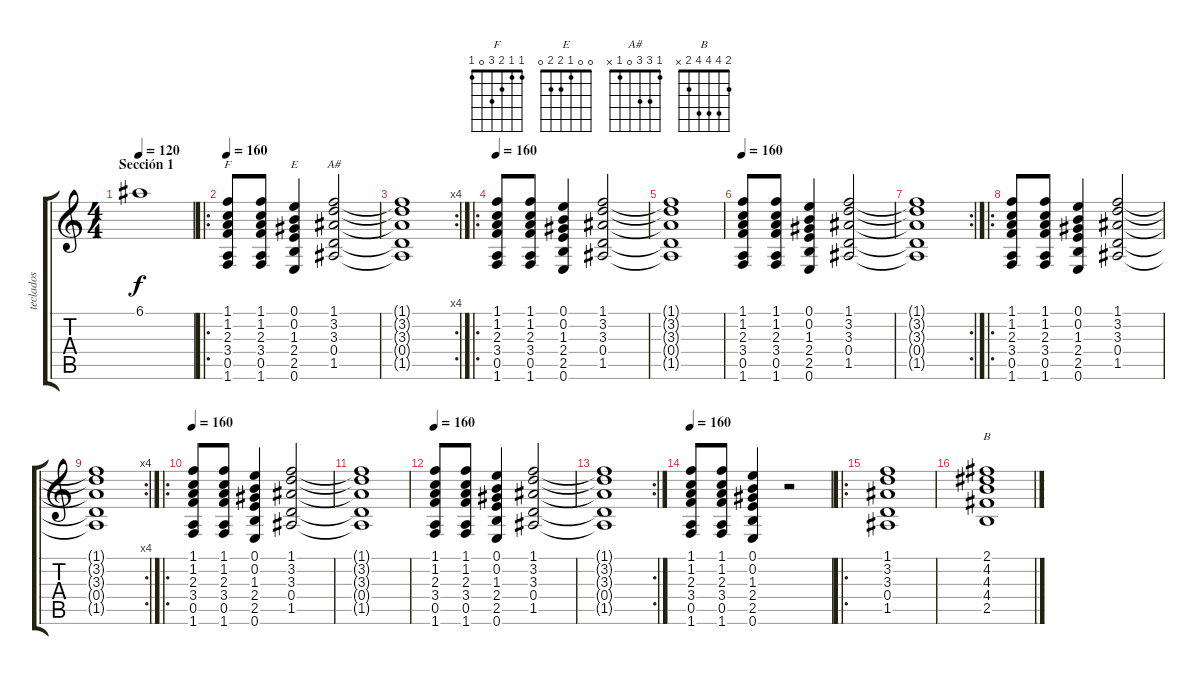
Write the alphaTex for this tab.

\track ("teclados" "teclados") {instrument electricguitarjazz}
\staff {score tabs}
\tuning (E4 B3 G3 D3 A2 E2) {hide}
\chord ("F" 1 1 2 3 0 1)
\chord ("E" 0 0 1 2 2 0)
\chord ("A#" 1 3 3 0 1 x)
\chord ("B" 2 4 4 4 2 x)
\ts (4 4)
\section ("" "Sección 1")
\tempo 120
\tempo 160
\tempo 120
\clef g2
\ks c
6.1.1{dy f instrument electricguitarjazz} |
\ro
\tempo 160
(1.1 1.2 2.3 3.4 0.5 1.6).8{ch "F" instrument synthstrings1} (1.1 1.2 2.3 3.4 0.5 1.6).8 (0.1 0.2 1.3 2.4 2.5 0.6).4{ch "E"} (1.1 3.2 3.3 0.4 1.5).2{ch "A#"} |
\rc 4
(1.1{t} 3.2{t} 3.3{t} 0.4{t} 1.5{t}).1 |
\ro
\tempo 160
(1.1 1.2 2.3 3.4 0.5 1.6).8{instrument synthstrings1} (1.1 1.2 2.3 3.4 0.5 1.6).8 (0.1 0.2 1.3 2.4 2.5 0.6).4 (1.1 3.2 3.3 0.4 1.5).2{instrument choiraahs} |
(1.1{t} 3.2{t} 3.3{t} 0.4{t} 1.5{t}).1 |
\tempo 160
(1.1 1.2 2.3 3.4 0.5 1.6).8{instrument synthstrings1} (1.1 1.2 2.3 3.4 0.5 1.6).8 (0.1 0.2 1.3 2.4 2.5 0.6).4 (1.1 3.2 3.3 0.4 1.5).2{instrument choiraahs} |
\rc 2
(1.1{t} 3.2{t} 3.3{t} 0.4{t} 1.5{t}).1 |
\ro
(1.1 1.2 2.3 3.4 0.5 1.6).8{instrument synthstrings1} (1.1 1.2 2.3 3.4 0.5 1.6).8 (0.1 0.2 1.3 2.4 2.5 0.6).4 (1.1 3.2 3.3 0.4 1.5).2 |
\rc 4
(1.1{t} 3.2{t} 3.3{t} 0.4{t} 1.5{t}).1 |
\ro
\tempo 160
(1.1 1.2 2.3 3.4 0.5 1.6).8{instrument synthstrings1} (1.1 1.2 2.3 3.4 0.5 1.6).8 (0.1 0.2 1.3 2.4 2.5 0.6).4 (1.1 3.2 3.3 0.4 1.5).2{instrument choiraahs} |
(1.1{t} 3.2{t} 3.3{t} 0.4{t} 1.5{t}).1 |
\tempo 160
(1.1 1.2 2.3 3.4 0.5 1.6).8{instrument synthstrings1} (1.1 1.2 2.3 3.4 0.5 1.6).8 (0.1 0.2 1.3 2.4 2.5 0.6).4 (1.1 3.2 3.3 0.4 1.5).2{instrument choiraahs} |
\rc 2
(1.1{t} 3.2{t} 3.3{t} 0.4{t} 1.5{t}).1 |
\tempo 160
(1.1 1.2 2.3 3.4 0.5 1.6).8{instrument synthstrings1} (1.1 1.2 2.3 3.4 0.5 1.6).8 (0.1 0.2 1.3 2.4 2.5 0.6).4 r.2 |
\ro
(1.1 3.2 3.3 0.4 1.5).1{instrument synthstrings1} |
(2.1 4.2 4.3 4.4 2.5).1{ch "B"}
